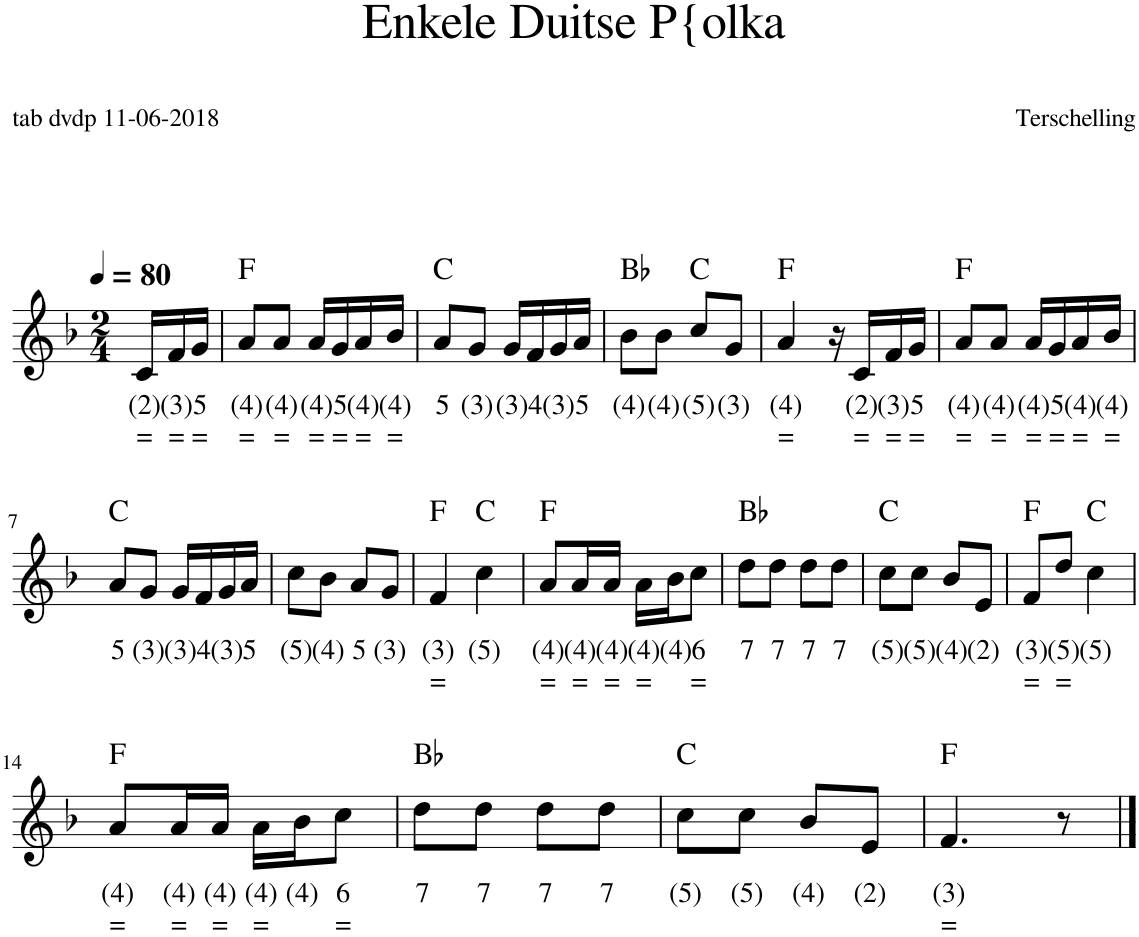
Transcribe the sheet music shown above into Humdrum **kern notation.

**kern	**text	**text	**harte
*part1	*part1	*part1	*part1
*staff1	*staff1	*staff1	*
*I"Stem	*	*	*
*I'Stm.	*	*	*
*clefG2	*	*	*
*k[b-]	*	*	*
*M2/4	*	*	*
*MM80	*	*	*
=1	=1	=1	=1
!	!LO:LY:b	!LO:LY:b	!
16c/LL	(2)	=	.
!	!LO:LY:b	!LO:LY:b	!
16f/	(3)	=	.
!	!LO:LY:b	!LO:LY:b	!
16g/JJ	5	=	.
=2	=2	=2	=2
!	!LO:LY:b	!LO:LY:b	!
8a/L	(4)	=	F:maj
!	!LO:LY:b	!LO:LY:b	!
8a/J	(4)	=	.
!	!LO:LY:b	!LO:LY:b	!
16a/LL	(4)	=	.
!	!LO:LY:b	!LO:LY:b	!
16g/	5	=	.
!	!LO:LY:b	!LO:LY:b	!
16a/	(4)	=	.
!	!LO:LY:b	!LO:LY:b	!
16b-/JJ	(4)	=	.
=3	=3	=3	=3
!	!LO:LY:b	!	!
8a/L	5	.	C:maj
!	!LO:LY:b	!	!
8g/J	(3)	.	.
!	!LO:LY:b	!	!
16g/LL	(3)	.	.
!	!LO:LY:b	!	!
16f/	4	.	.
!	!LO:LY:b	!	!
16g/	(3)	.	.
!	!LO:LY:b	!	!
16a/JJ	5	.	.
=4	=4	=4	=4
!	!LO:LY:b	!	!
8b-\L	(4)	.	Bb:maj
!	!LO:LY:b	!	!
8b-\J	(4)	.	.
!	!LO:LY:b	!	!
8cc/L	(5)	.	C:maj
!	!LO:LY:b	!	!
8g/J	(3)	.	.
=5	=5	=5	=5
!	!LO:LY:b	!LO:LY:b	!
4a/	(4)	=	F:maj
16r	.	.	.
!	!LO:LY:b	!LO:LY:b	!
16c/LL	(2)	=	.
!	!LO:LY:b	!LO:LY:b	!
16f/	(3)	=	.
!	!LO:LY:b	!LO:LY:b	!
16g/JJ	5	=	.
=6	=6	=6	=6
!	!LO:LY:b	!LO:LY:b	!
8a/L	(4)	=	F:maj
!	!LO:LY:b	!LO:LY:b	!
8a/J	(4)	=	.
!	!LO:LY:b	!LO:LY:b	!
16a/LL	(4)	=	.
!	!LO:LY:b	!LO:LY:b	!
16g/	5	=	.
!	!LO:LY:b	!LO:LY:b	!
16a/	(4)	=	.
!	!LO:LY:b	!LO:LY:b	!
16b-/JJ	(4)	=	.
!!LO:LB:g=z
=7	=7	=7	=7
!	!LO:LY:b	!	!
8a/L	5	.	C:maj
!	!LO:LY:b	!	!
8g/J	(3)	.	.
!	!LO:LY:b	!	!
16g/LL	(3)	.	.
!	!LO:LY:b	!	!
16f/	4	.	.
!	!LO:LY:b	!	!
16g/	(3)	.	.
!	!LO:LY:b	!	!
16a/JJ	5	.	.
=8	=8	=8	=8
!	!LO:LY:b	!	!
8cc\L	(5)	.	.
!	!LO:LY:b	!	!
8b-\J	(4)	.	.
!	!LO:LY:b	!	!
8a/L	5	.	.
!	!LO:LY:b	!	!
8g/J	(3)	.	.
=9	=9	=9	=9
!	!LO:LY:b	!LO:LY:b	!
4f/	(3)	=	F:maj
!	!LO:LY:b	!	!
4cc\	(5)	.	C:maj
=10	=10	=10	=10
!	!LO:LY:b	!LO:LY:b	!
8a/L	(4)	=	F:maj
!	!LO:LY:b	!LO:LY:b	!
16a/L	(4)	=	.
!	!LO:LY:b	!LO:LY:b	!
16a/JJ	(4)	=	.
!	!LO:LY:b	!LO:LY:b	!
16a\LL	(4)	=	.
!	!LO:LY:b	!	!
16b-\J	(4)	.	.
!	!LO:LY:b	!LO:LY:b	!
8cc\J	6	=	.
=11	=11	=11	=11
!	!LO:LY:b	!	!
8dd\L	7	.	Bb:maj
!	!LO:LY:b	!	!
8dd\J	7	.	.
!	!LO:LY:b	!	!
8dd\L	7	.	.
!	!LO:LY:b	!	!
8dd\J	7	.	.
=12	=12	=12	=12
!	!LO:LY:b	!	!
8cc\L	(5)	.	C:maj
!	!LO:LY:b	!	!
8cc\J	(5)	.	.
!	!LO:LY:b	!	!
8b-/L	(4)	.	.
!	!LO:LY:b	!	!
8e/J	(2)	.	.
=13	=13	=13	=13
!	!LO:LY:b	!LO:LY:b	!
8f/L	(3)	=	F:maj
!	!LO:LY:b	!LO:LY:b	!
8dd/J	(5)	=	.
!	!LO:LY:b	!	!
4cc\	(5)	.	C:maj
!!LO:LB:g=z
=14	=14	=14	=14
!	!LO:LY:b	!LO:LY:b	!
8a/L	(4)	=	F:maj
!	!LO:LY:b	!LO:LY:b	!
16a/L	(4)	=	.
!	!LO:LY:b	!LO:LY:b	!
16a/JJ	(4)	=	.
!	!LO:LY:b	!LO:LY:b	!
16a\LL	(4)	=	.
!	!LO:LY:b	!	!
16b-\J	(4)	.	.
!	!LO:LY:b	!LO:LY:b	!
8cc\J	6	=	.
=15	=15	=15	=15
!	!LO:LY:b	!	!
8dd\L	7	.	Bb:maj
!	!LO:LY:b	!	!
8dd\J	7	.	.
!	!LO:LY:b	!	!
8dd\L	7	.	.
!	!LO:LY:b	!	!
8dd\J	7	.	.
=16	=16	=16	=16
!	!LO:LY:b	!	!
8cc\L	(5)	.	C:maj
!	!LO:LY:b	!	!
8cc\J	(5)	.	.
!	!LO:LY:b	!	!
8b-/L	(4)	.	.
!	!LO:LY:b	!	!
8e/J	(2)	.	.
=17	=17	=17	=17
!	!LO:LY:b	!LO:LY:b	!
4.f/	(3)	=	F:maj
8r	.	.	.
==	==	==	==
*-	*-	*-	*-
